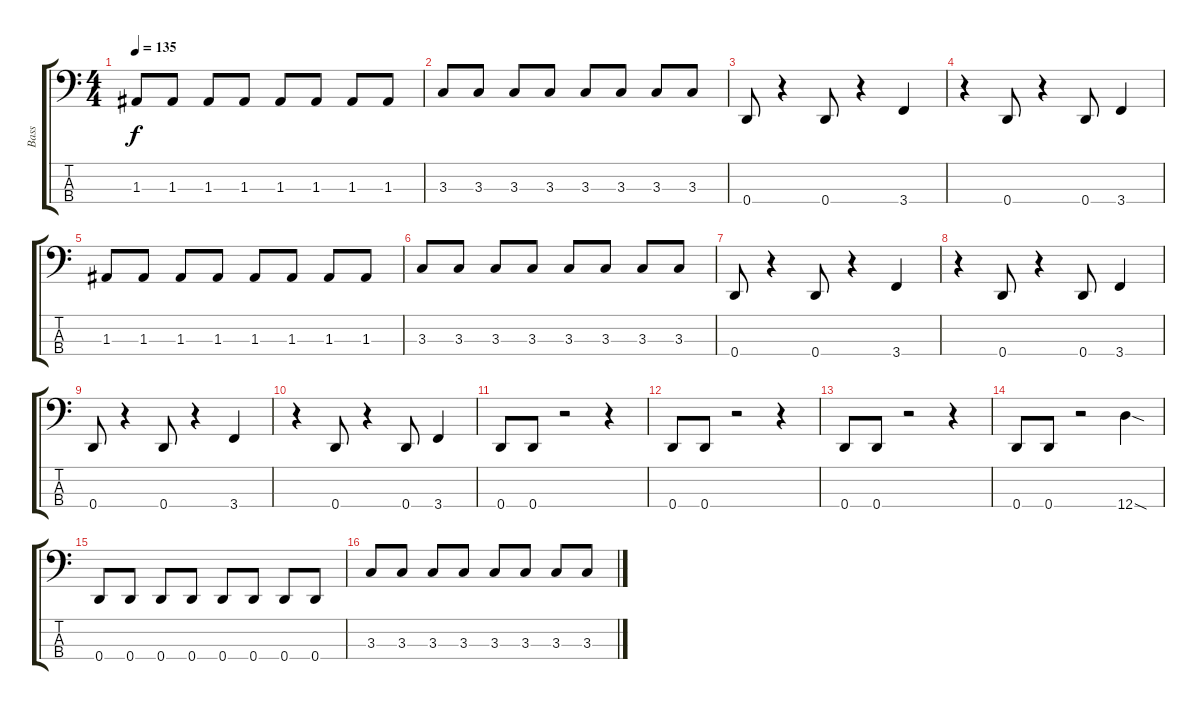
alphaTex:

\track ("Bass" "Bass") {instrument electricbasspick}
\staff {score tabs}
\tuning (G2 D2 A1 D1) {hide}
\ts (4 4)
\tempo 135
\clef f4
\ks c
1.3.8{dy f} 1.3.8 1.3.8 1.3.8 1.3.8 1.3.8 1.3.8 1.3.8 |
3.3.8 3.3.8 3.3.8 3.3.8 3.3.8 3.3.8 3.3.8 3.3.8 |
0.4.8 r.4 0.4.8 r.4 3.4.4 |
r.4 0.4.8 r.4 0.4.8 3.4.4 |
1.3.8 1.3.8 1.3.8 1.3.8 1.3.8 1.3.8 1.3.8 1.3.8 |
3.3.8 3.3.8 3.3.8 3.3.8 3.3.8 3.3.8 3.3.8 3.3.8 |
0.4.8 r.4 0.4.8 r.4 3.4.4 |
r.4 0.4.8 r.4 0.4.8 3.4.4 |
0.4.8 r.4 0.4.8 r.4 3.4.4 |
r.4 0.4.8 r.4 0.4.8 3.4.4 |
0.4.8 0.4.8 r.2 r.4 |
0.4.8 0.4.8 r.2 r.4 |
0.4.8 0.4.8 r.2 r.4 |
0.4.8 0.4.8 r.2 12.4{sod}.4 |
0.4.8 0.4.8 0.4.8 0.4.8 0.4.8 0.4.8 0.4.8 0.4.8 |
3.3.8 3.3.8 3.3.8 3.3.8 3.3.8 3.3.8 3.3.8 3.3.8
